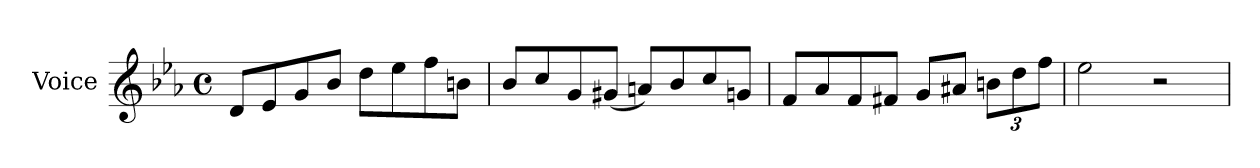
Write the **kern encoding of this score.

**kern
*part1
*staff1
*I"Voice
*I'Voice
*clefG2
*k[b-e-a-]
*M4/4
*met(c)
=1
8d/L
8e-/
8g/
8b-/J
8dd\L
8ee-\
8ff\
8bn\J
=2
8b-/L
8cc/
8g/
(>8g#X/J
8an/L)
8b-/
8cc/
8gn/J
=3
8f/L
8a-/
8f/
8f#X/J
8g/L
8a#X/J
12bn\L
12dd\
12ff\J
=4
2ee-\
2r
=
*-
